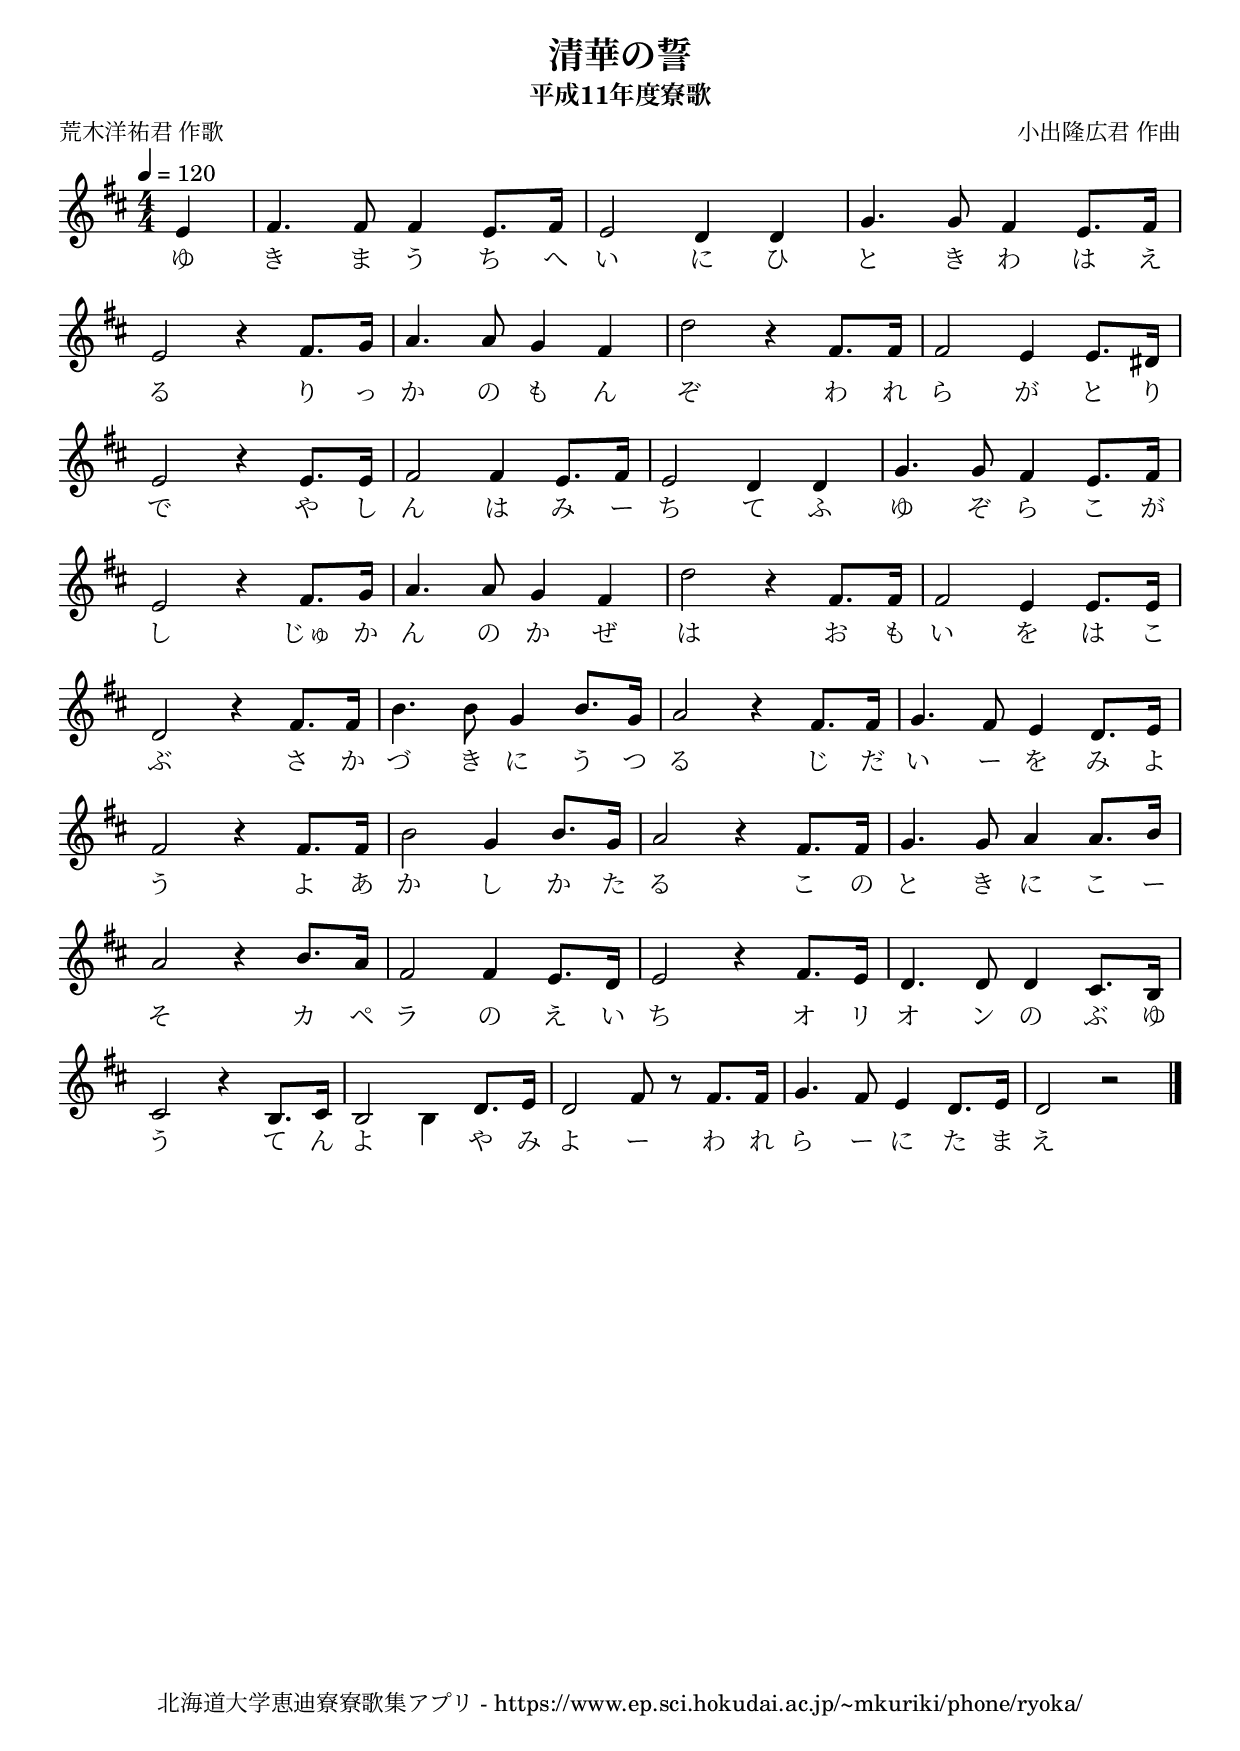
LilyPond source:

\version "2.18.2"

\paper {indent = 0}

\header {
  title = "清華の誓"
  subtitle = "平成11年度寮歌"
  composer = "小出隆広君 作曲"
  poet = "荒木洋祐君 作歌"
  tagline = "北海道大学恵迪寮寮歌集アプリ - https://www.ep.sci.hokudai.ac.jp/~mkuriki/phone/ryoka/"
}

melody = \relative c'{
  \tempo 4 = 120
  \autoBeamOff
  \numericTimeSignature
  \override BreathingSign.text = \markup { \musicglyph #"scripts.upedaltoe" } % ブレスの記号指定
  \key d \major
  \time 4/4
  \set melismaBusyProperties = #'()
  \set Timing.measureLength = #(ly:make-moment 1/4)
  e4 |
  \set Timing.measureLength = #(ly:make-moment 4/4)
  fis4. fis8 fis4 e8. [fis16] |
  e2 d4 d4 |
  g4. g8 fis4 e8. [fis16] | \break
  e2 r4 fis8. [g16] |
  a4. a8 g4 fis4 |
  d'2 r4 fis,8. [fis16] |
  fis2 e4 e8. [dis16] | \break
  e2 r4 e8. [e16] |
  fis2 fis4 e8. [fis16] | 
  e2 d4 d4 |
  g4. g8 fis4 e8. [fis16] | \break
  e2 r4 fis8. [g16] |
  a4. a8 g4 fis4 |
  d'2 r4 fis,8. [fis16] |
  fis2 e4 e8. [e16] | \break
  d2 r4 fis8. [fis16] |
  b4. b8 g4 b8. [g16] |
  a2 r4 fis8. [fis16] |
  g4. fis8 e4 d8. [e16] | \break
  fis2 r4 fis8. [fis16] |
  b2 g4 b8. [g16] |
  a2 r4 fis8. [fis16] |
  g4. g8 a4 a8. [b16] | \break
  a2 r4 b8. [a16] |
  fis2 fis4 e8. [d16] |
  e2 r4 fis8. [e16] |
  d4. d8 d4 cis8. [b16] | \break
  cis2 r4 b8. [cis16] |
  b2 \once \stemDown b4 d8. [e16] |
  d2 fis8 r8 fis8. [fis16] |
  g4. fis8 e4 d8. [e16] |
  d2 r2
  \bar "|." 
}

text = \lyricmode {
  ゆ き ま う ち へ い に ひ と き わ は え
  る り っ か の も ん ぞ わ れ ら が と り 
  で や し ん は み ー ち て ふ ゆ ぞ ら こ が
  し じゅ か ん の か ぜ は お も い  を は こ
  ぶ さ か づ き に う つ る じ だ い ー を み よ
  う よ あ か し か た る こ の と き に こ ー
  そ カ ペ ラ の え い ち オ リ オ ン の ぶ ゆ
  う て ん よ 　 や み よ ー わ れ ら ー に た ま え
}

\score {
  <<
    % ギターコード
   %{
    \new ChordNames \with {midiInstrument = #"acoustic guitar (nylon)"}{
      \set chordChanges = ##t
      \harmony
    }
    %}
    
    % メロディーライン
    \new Voice = "one"{\melody}
    % 歌詞
    \new Lyrics \lyricsto "one" \text
    % 太鼓
    % \new DrumStaff \with{
    %   \remove "Time_signature_engraver"
    %   drumStyleTable = #percussion-style
    %   \override StaffSymbol.line-count = #1
    %   \hide Stem
    % }
    % \drum
  >>
  
\midi {}
\layout {
  \context {
    \Score
    \remove "Bar_number_engraver"
  }
}

}